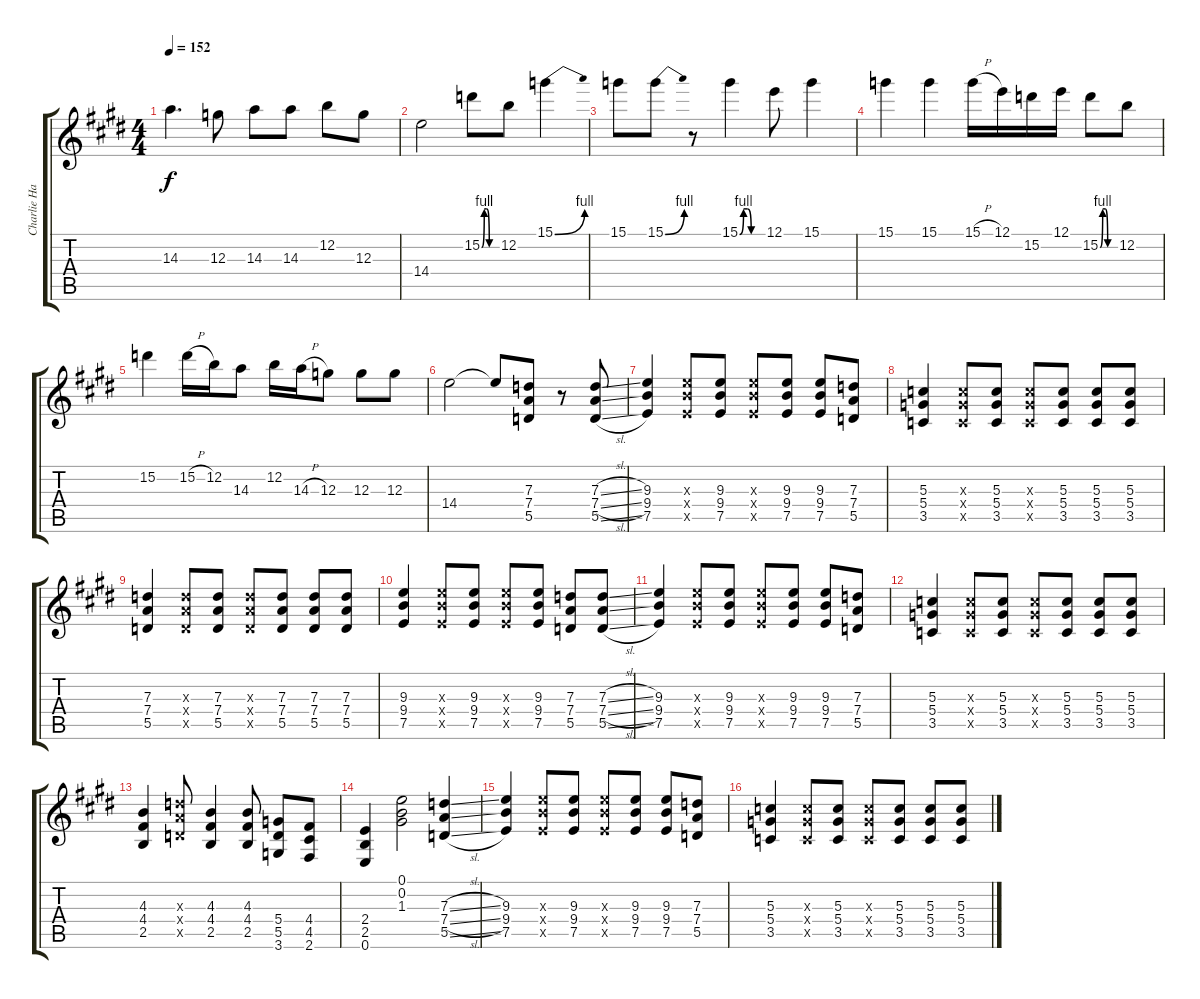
\track ("Charlie Hargrett Guitar" "Charlie Ha") {instrument overdrivenguitar}
\staff {score tabs}
\tuning (E4 B3 G3 D3 A2 E2) {hide}
\ts (4 4)
\tempo 152
\clef g2
\ks c#minor
14.3.4{d dy f} 12.3.8 14.3.8 14.3.8 12.2.8 12.3.8 |
14.4.2 15.2{be (custom 0 0 10 4 20 4 30 0 60 0)}.8 12.2.8 15.1{be (bend 0 0 60 4)}.4 |
15.1.8 15.1{be (bend 0 0 60 4)}.8 r.8 15.1{be (custom 0 0 10 4 20 4 30 0 60 0)}.4 12.1.8 15.1.4 |
15.1.4 15.1.4 15.1{h}.16 12.1.16 15.2.16 12.1.16 15.2{be (custom 0 0 10 4 20 4 30 0 60 0)}.8 12.2.8 |
15.2.4 15.2{h}.16 12.2.16 14.3.8 12.2.16 14.3{h}.16 12.3.8 12.3.8 12.3.8 |
14.4.2 14.4{t}.8 (7.3 7.4 5.5).8{volume 10 balance 8} r.8 (7.3{sl} 7.4{sl} 5.5{sl}).8 |
(9.3 9.4 7.5).4 (9.3{x} 9.4{x} 7.5{x}).8 (9.3 9.4 7.5).8 (9.3{x} 9.4{x} 7.5{x}).8 (9.3 9.4 7.5).8 (9.3 9.4 7.5).8 (7.3 7.4 5.5).8 |
(5.3 5.4 3.5).4 (5.3{x} 5.4{x} 3.5{x}).8 (5.3 5.4 3.5).8 (5.3{x} 5.4{x} 3.5{x}).8 (5.3 5.4 3.5).8 (5.3 5.4 3.5).8 (5.3 5.4 3.5).8 |
(7.3 7.4 5.5).4 (7.3{x} 7.4{x} 5.5{x}).8 (7.3 7.4 5.5).8 (7.3{x} 7.4{x} 5.5{x}).8 (7.3 7.4 5.5).8 (7.3 7.4 5.5).8 (7.3 7.4 5.5).8 |
(9.3 9.4 7.5).4 (9.3{x} 9.4{x} 7.5{x}).8 (9.3 9.4 7.5).8 (9.3{x} 9.4{x} 7.5{x}).8 (9.3 9.4 7.5).8 (7.3 7.4 5.5).8 (7.3{sl} 7.4{sl} 5.5{sl}).8 |
(9.3 9.4 7.5).4 (9.3{x} 9.4{x} 7.5{x}).8 (9.3 9.4 7.5).8 (9.3{x} 9.4{x} 7.5{x}).8 (9.3 9.4 7.5).8 (9.3 9.4 7.5).8 (7.3 7.4 5.5).8 |
(5.3 5.4 3.5).4 (5.3{x} 5.4{x} 3.5{x}).8 (5.3 5.4 3.5).8 (5.3{x} 5.4{x} 3.5{x}).8 (5.3 5.4 3.5).8 (5.3 5.4 3.5).8 (5.3 5.4 3.5).8 |
(4.3 4.4 2.5).4 (7.3{x} 7.4{x} 5.5{x}).8 (4.3 4.4 2.5).4 (4.3 4.4 2.5).8 (5.4 5.5 3.6).8 (4.4 4.5 2.6).8 |
(2.4 2.5 0.6).4 (0.1 0.2 1.3).2 (7.3{sl} 7.4{sl} 5.5{sl}).4 |
(9.3 9.4 7.5).4 (9.3{x} 9.4{x} 7.5{x}).8 (9.3 9.4 7.5).8 (9.3{x} 9.4{x} 7.5{x}).8 (9.3 9.4 7.5).8 (9.3 9.4 7.5).8 (7.3 7.4 5.5).8 |
(5.3 5.4 3.5).4 (5.3{x} 5.4{x} 3.5{x}).8 (5.3 5.4 3.5).8 (5.3{x} 5.4{x} 3.5{x}).8 (5.3 5.4 3.5).8 (5.3 5.4 3.5).8 (5.3 5.4 3.5).8
